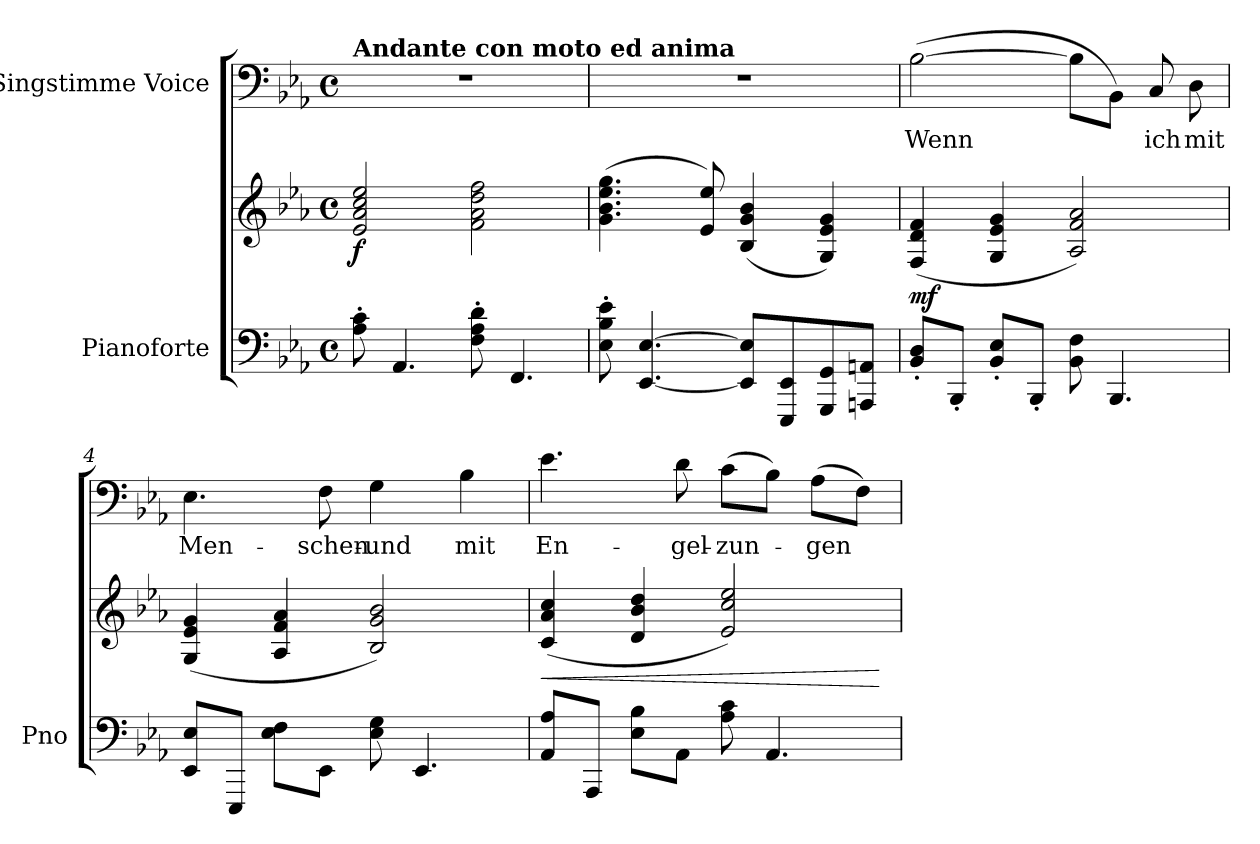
**kern	**kern	**dynam	**kern	**text
*part2	*part2	*part2	*part1	*part1
*staff3	*staff2	*staff2/3	*staff1	*staff1
*I"Pianoforte	*	*	*I"Singstimme Voice	*
*I'Pno	*	*	*	*
*clefF4	*clefG2	*	*clefF4	*
*k[b-e-a-]	*k[b-e-a-]	*	*k[b-e-a-]	*
*M4/4	*M4/4	*	*M4/4	*
*met(c)	*met(c)	*	*met(c)	*
=1	=1	=1	=1	=1
!	!	!	!LO:TX:a:B:t=Andante con moto ed anima	!
!	!	!LO:DY:b	!	!
8A-\' 8c\'	2e-/ 2a-/ 2cc/ 2ee-/	f	1r	.
4.AA-/	.	.	.	.
8F\' 8A-\' 8d\'	2f\ 2a-\ 2dd\ 2ff\	.	.	.
4.FF/	.	.	.	.
=2	=2	=2	=2	=2
8E-\' 8B-\' 8e-\'	(4.g\ 4.b-\ 4.ee-\ 4.gg\	.	1r	.
[4.EE-/ [4.E-/	.	.	.	.
.	8e-/ 8ee-/)	.	.	.
8EE-/] 8E-/]L	(>4B-/ 4g/ 4b-/	.	.	.
8EEE-/ 8EE-/	.	.	.	.
8GGG/ 8GG/	4G/ 4e-/ 4g/)	.	.	.
8AAAn/ 8AAn/J	.	.	.	.
=3	=3	=3	=3	=3
!	!	!LO:DY:b	!	!
8BB-/' 8D/'L	(>4F/ 4d/ 4f/	mf	([2B-\	Wenn
8BBB-'/J	.	.	.	.
8BB-/' 8E-/'L	4G/ 4e-/ 4g/	.	.	.
8BBB-'/J	.	.	.	.
8BB-\ 8F\	2A-/ 2f/ 2a-/)	.	8B-\L]	.
4.BBB-/	.	.	8BB-\J)	.
.	.	.	8C/	ich
.	.	.	8D\	mit
=4	=4	=4	=4	=4
8EE-/ 8E-/L	(>4G/ 4e-/ 4g/	.	4.E-\	Men-
8EEE-/J	.	.	.	.
8E-\ 8F\L	4A-/ 4f/ 4a-/	.	.	.
8EE-\J	.	.	8F\	-schen-
8E-\ 8G\	2B-/ 2g/ 2b-/)	.	4G\	und
4.EE-/	.	.	.	.
.	.	.	4B-\	mit
=5	=5	=5	=5	=5
!	!	!LO:HP:b	!	!
8AA-/ 8A-/L	(>4c/ 4a-/ 4cc/	<	4.e-\	En-
8AAA-/J	.	.	.	.
8E-\ 8B-\L	4d/ 4b-/ 4dd/	.	.	.
8AA-\J	.	.	8d\	-gel-
8A-\ 8c\	2e-/ 2cc/ 2ee-/)	.	(8c\L	-zun-
4.AA-/	.	.	8B-\J)	.
.	.	.	(8A-\L	-gen
.	.	.	8F\J)	.
.	.	[	.	.
=	=	=	=	=
*-	*-	*-	*-	*-
